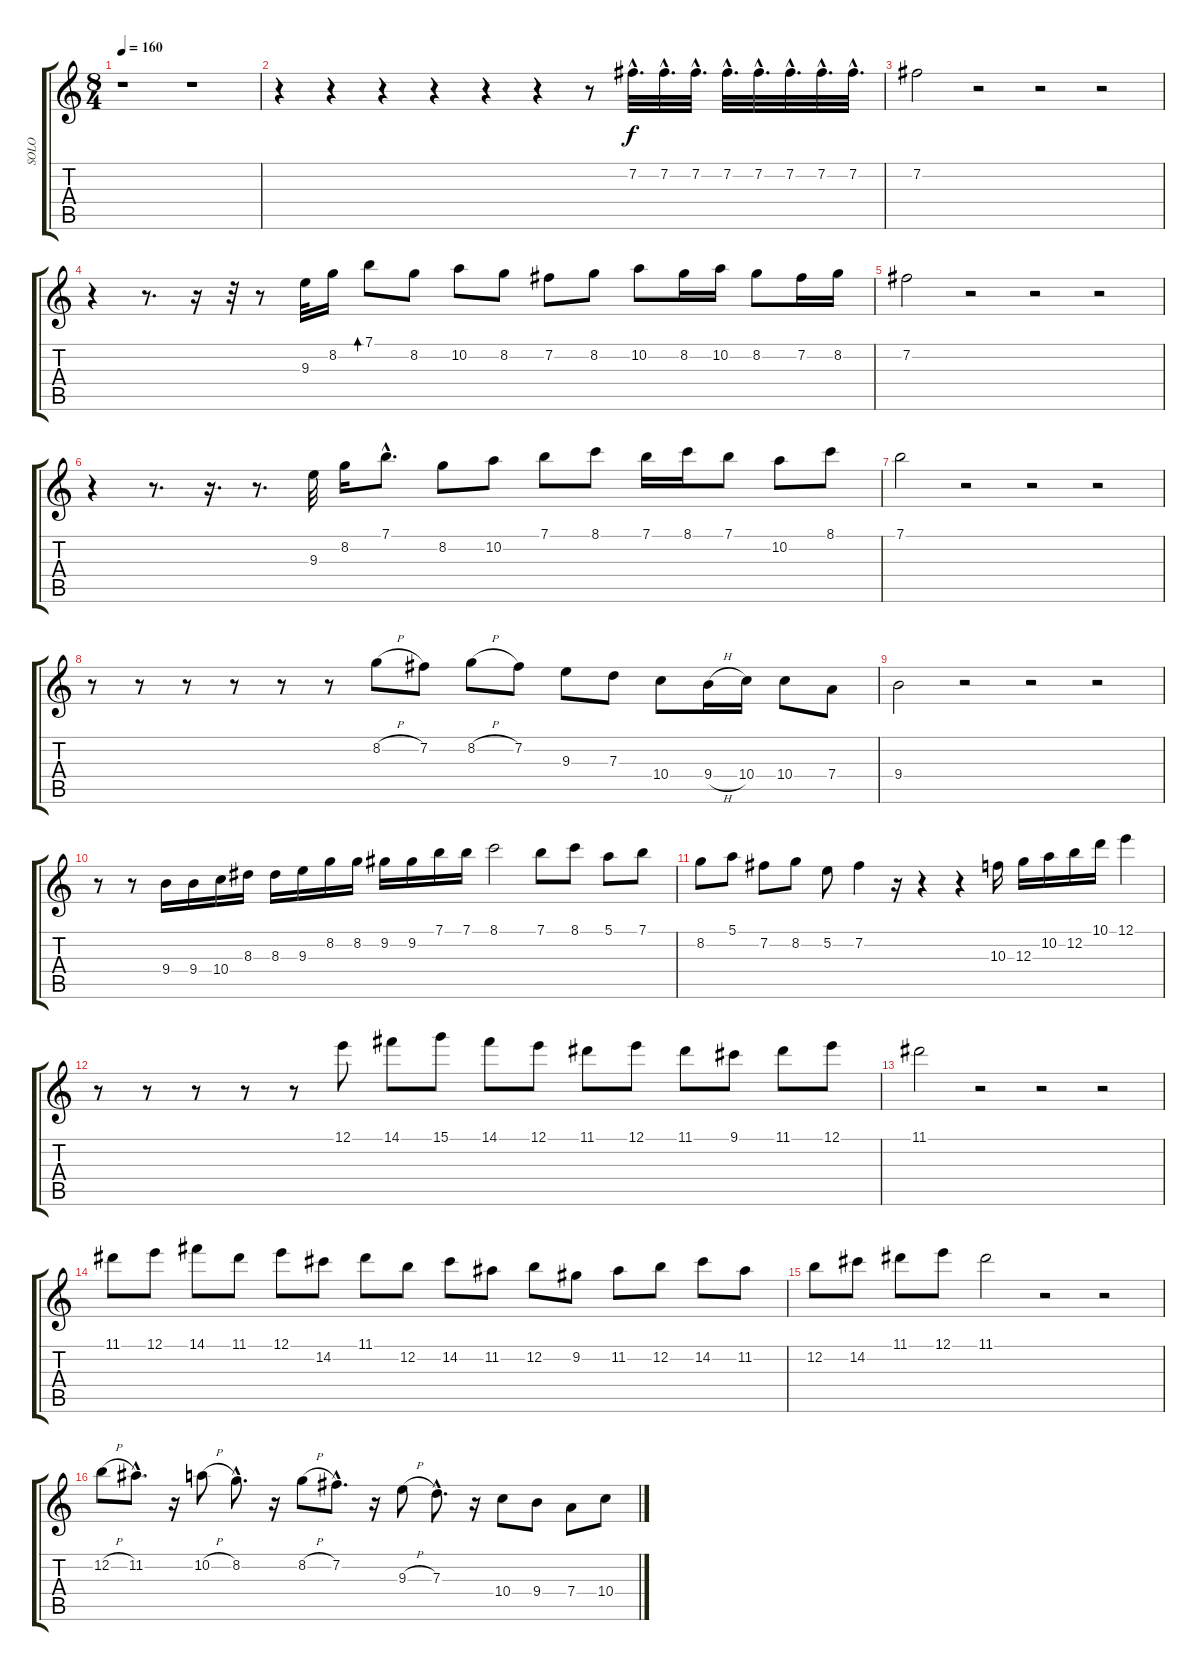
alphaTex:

\track ("SOLO" "SOLO") {instrument electricguitarclean}
\staff {score tabs}
\tuning (E4 B3 G3 D3 A2 E2) {hide}
\ts (8 4)
\tempo 160
\clef g2
\ks c
r.1{dy f instrument electricguitarclean} r.1 |
r.4 r.4 r.4 r.4 r.4 r.4 r.8 7.2{hac}.32{d} 7.2{hac}.32{d} 7.2{hac}.32{d} 7.2{hac}.32{d} 7.2{hac}.32{d} 7.2{hac}.32{d} 7.2{hac}.32{d} 7.2{hac}.32{d} |
7.2.2 r.2 r.2 r.2 |
r.4 r.8{d} r.16 r.32 r.8 9.3.32 8.2.16 7.1.8{bd 480} 8.2.8 10.2.8 8.2.8 7.2.8 8.2.8 10.2.8 8.2.16 10.2.16 8.2.8 7.2.16 8.2.16 |
7.2.2 r.2 r.2 r.2 |
r.4 r.8{d} r.16{d} r.8{d} 9.3.32 8.2.16 7.1{hac}.8{d} 8.2.8 10.2.8 7.1.8 8.1.8 7.1.16 8.1.16 7.1.8 10.2.8 8.1.8 |
7.1.2 r.2 r.2 r.2 |
r.8 r.8 r.8 r.8 r.8 r.8 8.2{h}.8 7.2.8 8.2{h}.8 7.2.8 9.3.8 7.3.8 10.4.8 9.4{h}.16 10.4.16 10.4.8 7.4.8 |
9.4.2 r.2 r.2 r.2 |
r.8 r.8 9.4.16 9.4.16 10.4.16 8.3.16 8.3.16 9.3.16 8.2.16 8.2.16 9.2.16 9.2.16 7.1.16 7.1.16 8.1.2 7.1.8 8.1.8 5.1.8 7.1.8 |
8.2.8 5.1.8 7.2.8 8.2.8 5.2.8 7.2.4 r.16 r.4 r.4 10.3.16 12.3.16 10.2.16 12.2.16 10.1.16 12.1.4 |
r.8 r.8 r.8 r.8 r.8 12.1.8 14.1.8 15.1.8 14.1.8 12.1.8 11.1.8 12.1.8 11.1.8 9.1.8 11.1.8 12.1.8 |
11.1.2 r.2 r.2 r.2 |
11.1.8 12.1.8 14.1.8 11.1.8 12.1.8 14.2.8 11.1.8 12.2.8 14.2.8 11.2.8 12.2.8 9.2.8 11.2.8 12.2.8 14.2.8 11.2.8 |
12.2.8 14.2.8 11.1.8 12.1.8 11.1.2 r.2 r.2 |
12.2{h}.8 11.2{hac}.8{d} r.16 10.2{h}.8 8.2{hac}.8{d} r.16 8.2{h}.8 7.2{hac}.8{d} r.16 9.3{h}.8 7.3{hac}.8{d} r.16 10.4.8 9.4.8 7.4.8 10.4.8
